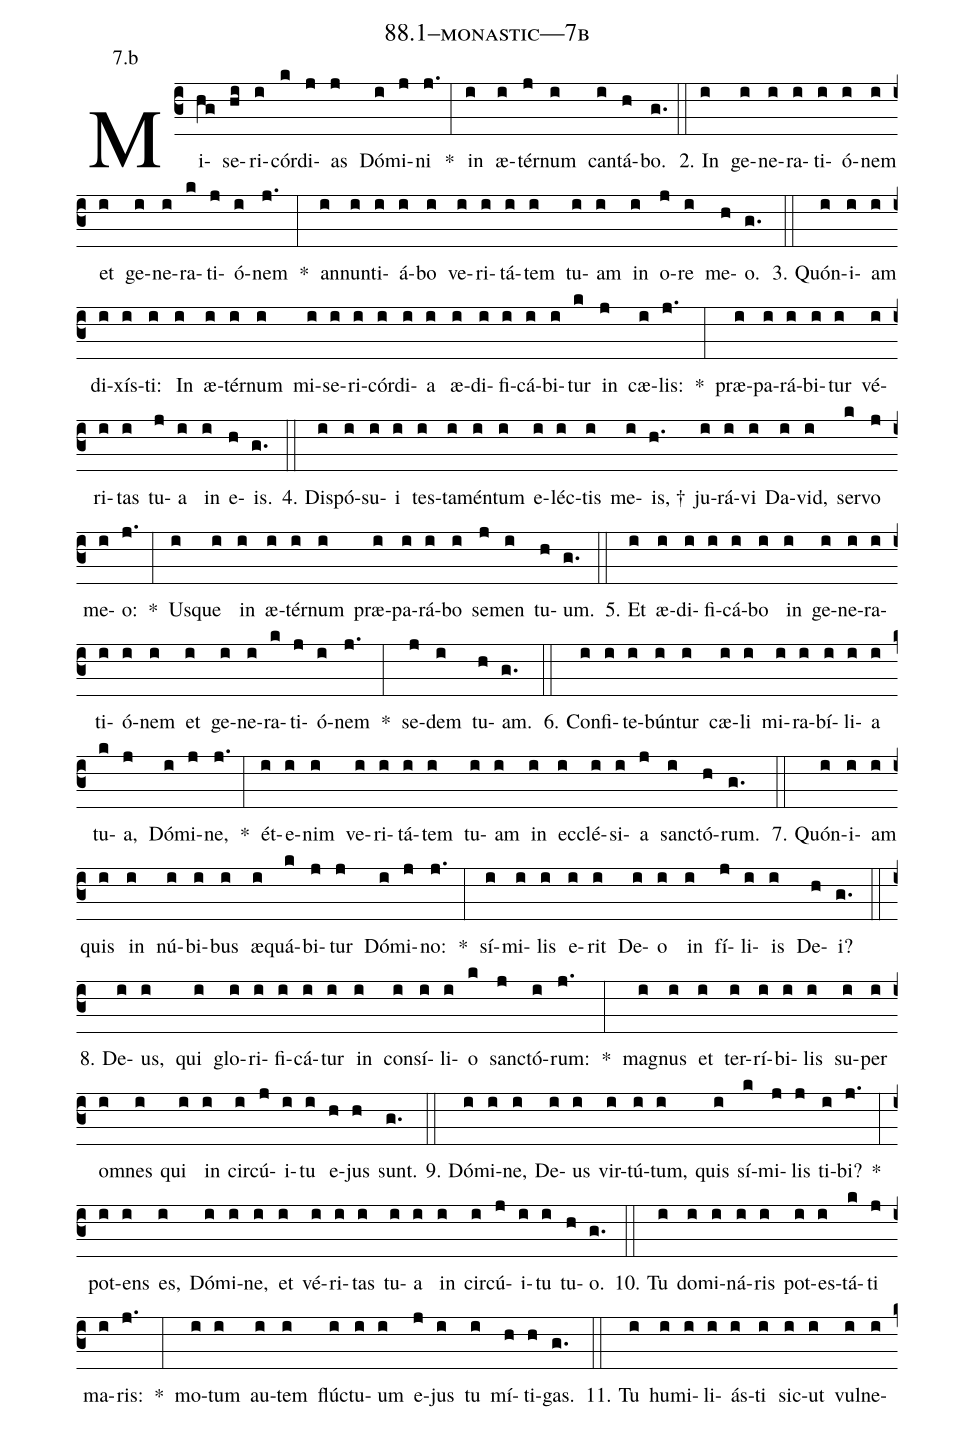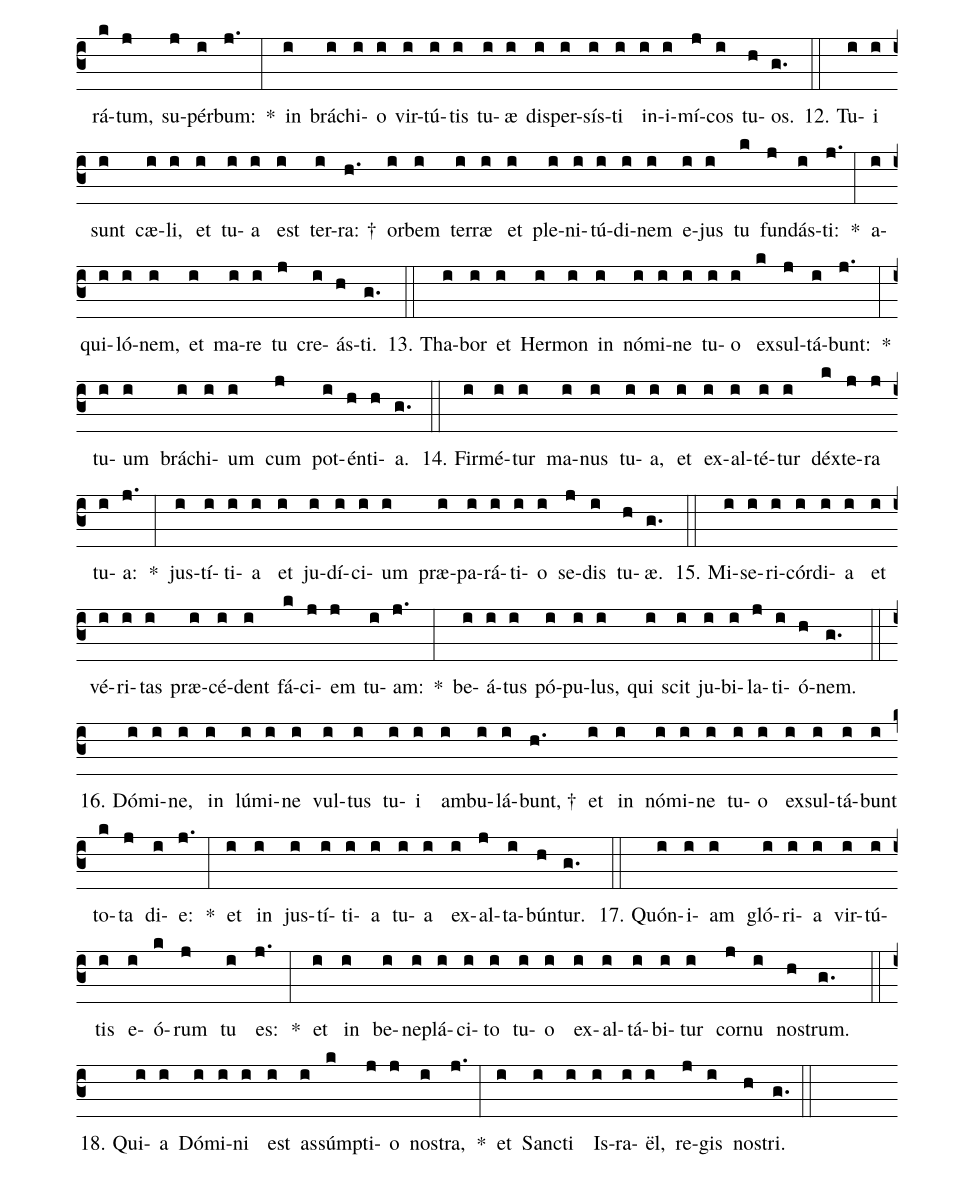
name: 88.1--monastic---7b;
annotation: 7.b;
%%
(c3)Mi(hg)se(hi)ri(i)cór(k)di(j)as(j) Dó(i)mi(j)ni(j.) *(:) in(i) æ(i)tér(j)num(i) can(i)tá(h)bo.(g.) (::)
2. In(i) ge(i)ne(i)ra(i)ti(i)ó(i)nem(i) et(i) ge(i)ne(i)ra(k)ti(j)ó(i)nem(j.) *(:) an(i)nun(i)ti(i)á(i)bo(i) ve(i)ri(i)tá(i)tem(i) tu(i)am(i) in(i) o(j)re(i) me(h)o.(g.) (::)
3. Quón(i)i(i)am(i) di(i)xís(i)ti:(i) In(i) æ(i)tér(i)num(i) mi(i)se(i)ri(i)cór(i)di(i)a(i) æ(i)di(i)fi(i)cá(i)bi(i)tur(k) in(j) cæ(i)lis:(j.) *(:) præ(i)pa(i)rá(i)bi(i)tur(i) vé(i)ri(i)tas(i) tu(j)a(i) in(i) e(h)is.(g.) (::)
4. Dis(i)pó(i)su(i)i(i) tes(i)ta(i)mén(i)tum(i) e(i)léc(i)tis(i) me(i)is, †(h.) ju(i)rá(i)vi(i) Da(i)vid,(i) ser(k)vo(j) me(i)o:(j.) *(:) Us(i)que(i) in(i) æ(i)tér(i)num(i) præ(i)pa(i)rá(i)bo(i) se(j)men(i) tu(h)um.(g.) (::)
5. Et(i) æ(i)di(i)fi(i)cá(i)bo(i) in(i) ge(i)ne(i)ra(i)ti(i)ó(i)nem(i) et(i) ge(i)ne(i)ra(k)ti(j)ó(i)nem(j.) *(:) se(j)dem(i) tu(h)am.(g.) (::)
6. Con(i)fi(i)te(i)bún(i)tur(i) cæ(i)li(i) mi(i)ra(i)bí(i)li(i)a(i) tu(k)a,(j) Dó(i)mi(j)ne,(j.) *(:) ét(i)e(i)nim(i) ve(i)ri(i)tá(i)tem(i) tu(i)am(i) in(i) ec(i)clé(i)si(i)a(j) sanc(i)tó(h)rum.(g.) (::)
7. Quón(i)i(i)am(i) quis(i) in(i) nú(i)bi(i)bus(i) æ(i)quá(k)bi(j)tur(j) Dó(i)mi(j)no:(j.) *(:) sí(i)mi(i)lis(i) e(i)rit(i) De(i)o(i) in(i) fí(j)li(i)is(i) De(h)i?(g.) (::)
8. De(i)us,(i) qui(i) glo(i)ri(i)fi(i)cá(i)tur(i) in(i) con(i)sí(i)li(i)o(k) sanc(j)tó(i)rum:(j.) *(:) ma(i)gnus(i) et(i) ter(i)rí(i)bi(i)lis(i) su(i)per(i) om(i)nes(i) qui(i) in(i) cir(i)cú(j)i(i)tu(i) e(h)jus(h) sunt.(g.) (::)
9. Dó(i)mi(i)ne,(i) De(i)us(i) vir(i)tú(i)tum,(i) quis(i) sí(k)mi(j)lis(j) ti(i)bi?(j.) *(:) pot(i)ens(i) es,(i) Dó(i)mi(i)ne,(i) et(i) vé(i)ri(i)tas(i) tu(i)a(i) in(i) cir(i)cú(j)i(i)tu(i) tu(h)o.(g.) (::)
10. Tu(i) do(i)mi(i)ná(i)ris(i) pot(i)es(i)tá(k)ti(j) ma(i)ris:(j.) *(:) mo(i)tum(i) au(i)tem(i) flúc(i)tu(i)um(i) e(j)jus(i) tu(i) mí(h)ti(h)gas.(g.) (::)
11. Tu(i) hu(i)mi(i)li(i)ás(i)ti(i) sic(i)ut(i) vul(i)ne(i)rá(k)tum,(j) su(j)pér(i)bum:(j.) *(:) in(i) brá(i)chi(i)o(i) vir(i)tú(i)tis(i) tu(i)æ(i) di(i)sper(i)sís(i)ti(i) in(i)i(i)mí(j)cos(i) tu(h)os.(g.) (::)
12. Tu(i)i(i) sunt(i) cæ(i)li,(i) et(i) tu(i)a(i) est(i) ter(i)ra: †(h.) or(i)bem(i) ter(i)ræ(i) et(i) ple(i)ni(i)tú(i)di(i)nem(i) e(i)jus(i) tu(k) fun(j)dás(i)ti:(j.) *(:) a(i)qui(i)ló(i)nem,(i) et(i) ma(i)re(i) tu(j) cre(i)ás(h)ti.(g.) (::)
13. Tha(i)bor(i) et(i) Her(i)mon(i) in(i) nó(i)mi(i)ne(i) tu(i)o(i) ex(k)sul(j)tá(i)bunt:(j.) *(:) tu(i)um(i) brá(i)chi(i)um(i) cum(j) pot(i)én(h)ti(h)a.(g.) (::)
14. Fir(i)mé(i)tur(i) ma(i)nus(i) tu(i)a,(i) et(i) ex(i)al(i)té(i)tur(i) déx(k)te(j)ra(j) tu(i)a:(j.) *(:) jus(i)tí(i)ti(i)a(i) et(i) ju(i)dí(i)ci(i)um(i) præ(i)pa(i)rá(i)ti(i)o(i) se(j)dis(i) tu(h)æ.(g.) (::)
15. Mi(i)se(i)ri(i)cór(i)di(i)a(i) et(i) vé(i)ri(i)tas(i) præ(i)cé(i)dent(i) fá(k)ci(j)em(j) tu(i)am:(j.) *(:) be(i)á(i)tus(i) pó(i)pu(i)lus,(i) qui(i) scit(i) ju(i)bi(i)la(j)ti(i)ó(h)nem.(g.) (::)
16. Dó(i)mi(i)ne,(i) in(i) lú(i)mi(i)ne(i) vul(i)tus(i) tu(i)i(i) am(i)bu(i)lá(i)bunt, †(h.) et(i) in(i) nó(i)mi(i)ne(i) tu(i)o(i) ex(i)sul(i)tá(i)bunt(i) to(k)ta(j) di(i)e:(j.) *(:) et(i) in(i) jus(i)tí(i)ti(i)a(i) tu(i)a(i) ex(i)al(j)ta(i)bún(h)tur.(g.) (::)
17. Quón(i)i(i)am(i) gló(i)ri(i)a(i) vir(i)tú(i)tis(i) e(i)ó(k)rum(j) tu(i) es:(j.) *(:) et(i) in(i) be(i)ne(i)plá(i)ci(i)to(i) tu(i)o(i) ex(i)al(i)tá(i)bi(i)tur(i) cor(j)nu(i) nos(h)trum.(g.) (::)
18. Qui(i)a(i) Dó(i)mi(i)ni(i) est(i) as(i)súmp(k)ti(j)o(j) nos(i)tra,(j.) *(:) et(i) Sanc(i)ti(i) Is(i)ra(i)ël,(i) re(j)gis(i) nos(h)tri.(g.) (::)
